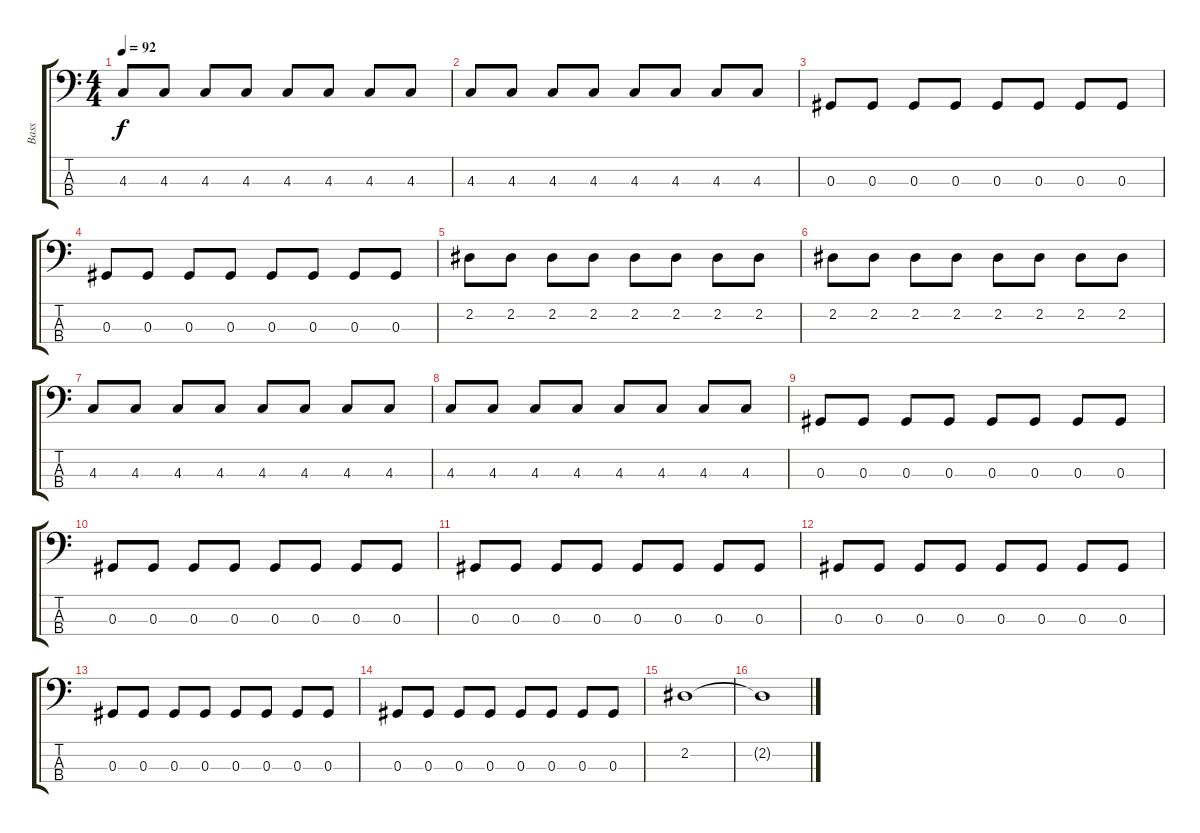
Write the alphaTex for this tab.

\track ("Bass" "Bass") {instrument electricbassfinger}
\staff {score tabs}
\tuning (Gb2 Db2 Ab1 Eb1) {hide}
\ts (4 4)
\tempo 92
\clef f4
\ks c
4.3.8{dy f} 4.3.8 4.3.8 4.3.8 4.3.8 4.3.8 4.3.8 4.3.8 |
4.3.8 4.3.8 4.3.8 4.3.8 4.3.8 4.3.8 4.3.8 4.3.8 |
0.3.8 0.3.8 0.3.8 0.3.8 0.3.8 0.3.8 0.3.8 0.3.8 |
0.3.8 0.3.8 0.3.8 0.3.8 0.3.8 0.3.8 0.3.8 0.3.8 |
2.2.8 2.2.8 2.2.8 2.2.8 2.2.8 2.2.8 2.2.8 2.2.8 |
2.2.8 2.2.8 2.2.8 2.2.8 2.2.8 2.2.8 2.2.8 2.2.8 |
4.3.8 4.3.8 4.3.8 4.3.8 4.3.8 4.3.8 4.3.8 4.3.8 |
4.3.8 4.3.8 4.3.8 4.3.8 4.3.8 4.3.8 4.3.8 4.3.8 |
0.3.8 0.3.8 0.3.8 0.3.8 0.3.8 0.3.8 0.3.8 0.3.8 |
0.3.8 0.3.8 0.3.8 0.3.8 0.3.8 0.3.8 0.3.8 0.3.8 |
0.3.8 0.3.8 0.3.8 0.3.8 0.3.8 0.3.8 0.3.8 0.3.8 |
0.3.8 0.3.8 0.3.8 0.3.8 0.3.8 0.3.8 0.3.8 0.3.8 |
0.3.8 0.3.8 0.3.8 0.3.8 0.3.8 0.3.8 0.3.8 0.3.8 |
0.3.8 0.3.8 0.3.8 0.3.8 0.3.8 0.3.8 0.3.8 0.3.8 |
2.2.1 |
2.2{t}.1
